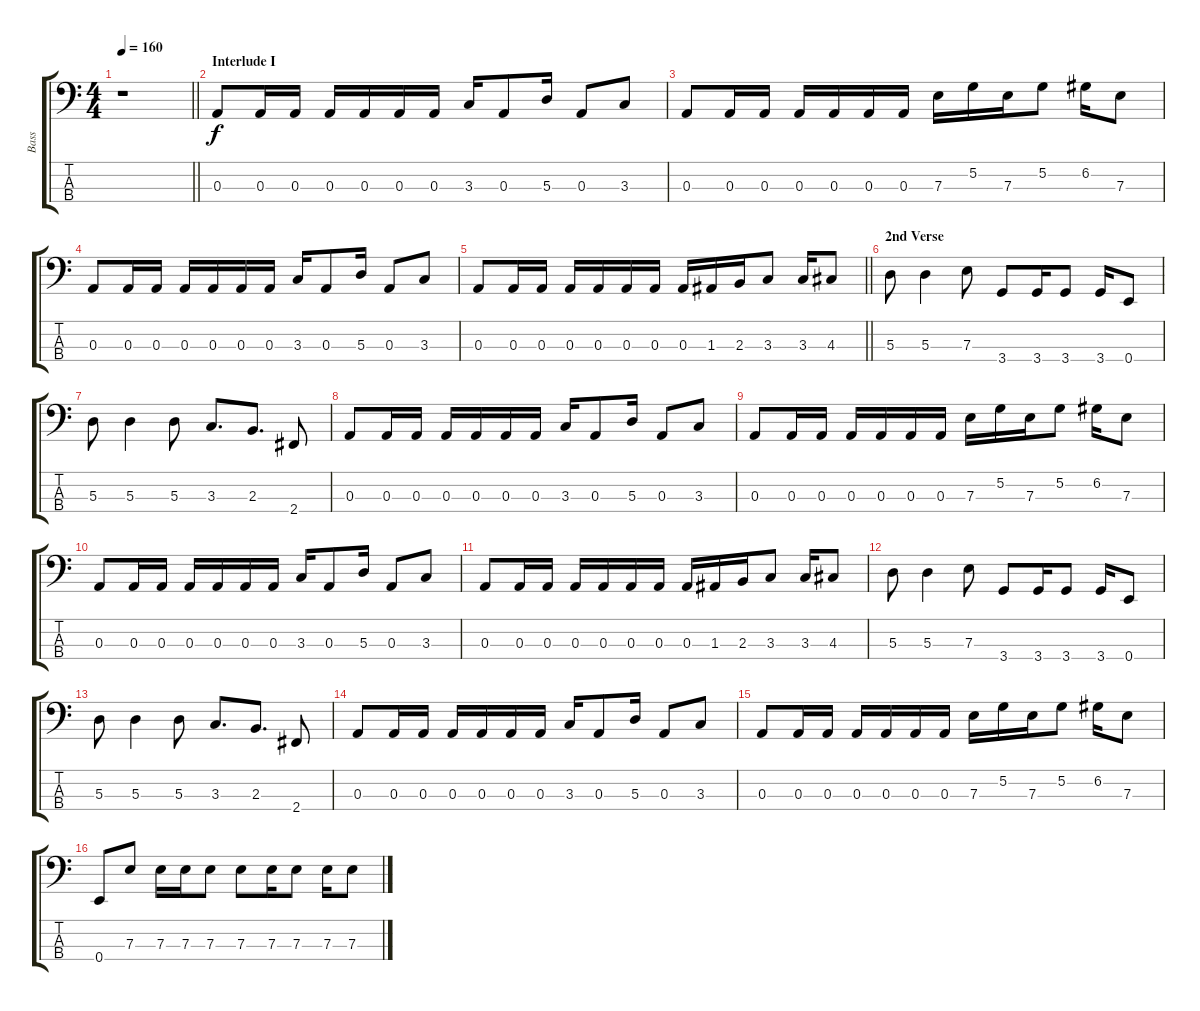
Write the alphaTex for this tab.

\track ("Bass" "Bass") {instrument electricbasspick}
\staff {score tabs}
\tuning (G2 D2 A1 E1) {hide}
\ts (4 4)
\tempo 160
\clef f4
\barLineRight lightlight
\ks c
r.1{dy f} |
\section ("" "Interlude I")
0.3.8 0.3.16 0.3.16 0.3.16 0.3.16 0.3.16 0.3.16 3.3.16 0.3.8 5.3.16 0.3.8 3.3.8 |
0.3.8 0.3.16 0.3.16 0.3.16 0.3.16 0.3.16 0.3.16 7.3.16 5.2.16 7.3.16 5.2.8 6.2.16 7.3.8 |
0.3.8 0.3.16 0.3.16 0.3.16 0.3.16 0.3.16 0.3.16 3.3.16 0.3.8 5.3.16 0.3.8 3.3.8 |
\barLineRight lightlight
0.3.8 0.3.16 0.3.16 0.3.16 0.3.16 0.3.16 0.3.16 0.3.16 1.3.16 2.3.16 3.3.8 3.3.16 4.3.8 |
\section ("" "2nd Verse")
5.3.8 5.3.4 7.3.8 3.4.8 3.4.16 3.4.8 3.4.16 0.4.8 |
5.3.8 5.3.4 5.3.8 3.3.8{d} 2.3.8{d} 2.4.8 |
0.3.8 0.3.16 0.3.16 0.3.16 0.3.16 0.3.16 0.3.16 3.3.16 0.3.8 5.3.16 0.3.8 3.3.8 |
0.3.8 0.3.16 0.3.16 0.3.16 0.3.16 0.3.16 0.3.16 7.3.16 5.2.16 7.3.16 5.2.8 6.2.16 7.3.8 |
0.3.8 0.3.16 0.3.16 0.3.16 0.3.16 0.3.16 0.3.16 3.3.16 0.3.8 5.3.16 0.3.8 3.3.8 |
0.3.8 0.3.16 0.3.16 0.3.16 0.3.16 0.3.16 0.3.16 0.3.16 1.3.16 2.3.16 3.3.8 3.3.16 4.3.8 |
5.3.8 5.3.4 7.3.8 3.4.8 3.4.16 3.4.8 3.4.16 0.4.8 |
5.3.8 5.3.4 5.3.8 3.3.8{d} 2.3.8{d} 2.4.8 |
0.3.8 0.3.16 0.3.16 0.3.16 0.3.16 0.3.16 0.3.16 3.3.16 0.3.8 5.3.16 0.3.8 3.3.8 |
0.3.8 0.3.16 0.3.16 0.3.16 0.3.16 0.3.16 0.3.16 7.3.16 5.2.16 7.3.16 5.2.8 6.2.16 7.3.8 |
0.4.8 7.3.8 7.3.16 7.3.16 7.3.8 7.3.8 7.3.16 7.3.8 7.3.16 7.3.8
